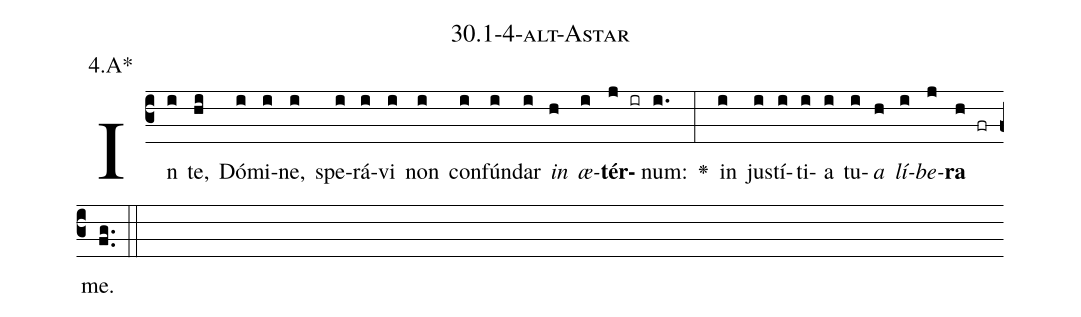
name: 30.1-4-alt-Astar;
annotation: 4.A*;
%%
(c3)In(i) te,(hi) Dó(i)mi(i)ne,(i) spe(i)rá(i)vi(i) non(i) con(i)fún(i)dar(i) <i>in</i>(h) <i>æ</i>(i)<b>tér</b>(j ir)num:(i.) <v>\greheightstar</v>(:) in(i) jus(i)tí(i)ti(i)a(i) tu(i)<i>a</i>(h) <i>lí</i>(i)<i>be</i>(j)<b>ra</b>(h fr) me.(fg..) (::)


%E(i) u(h) o(i) u(j) a(h) e.(fg..) (::)
